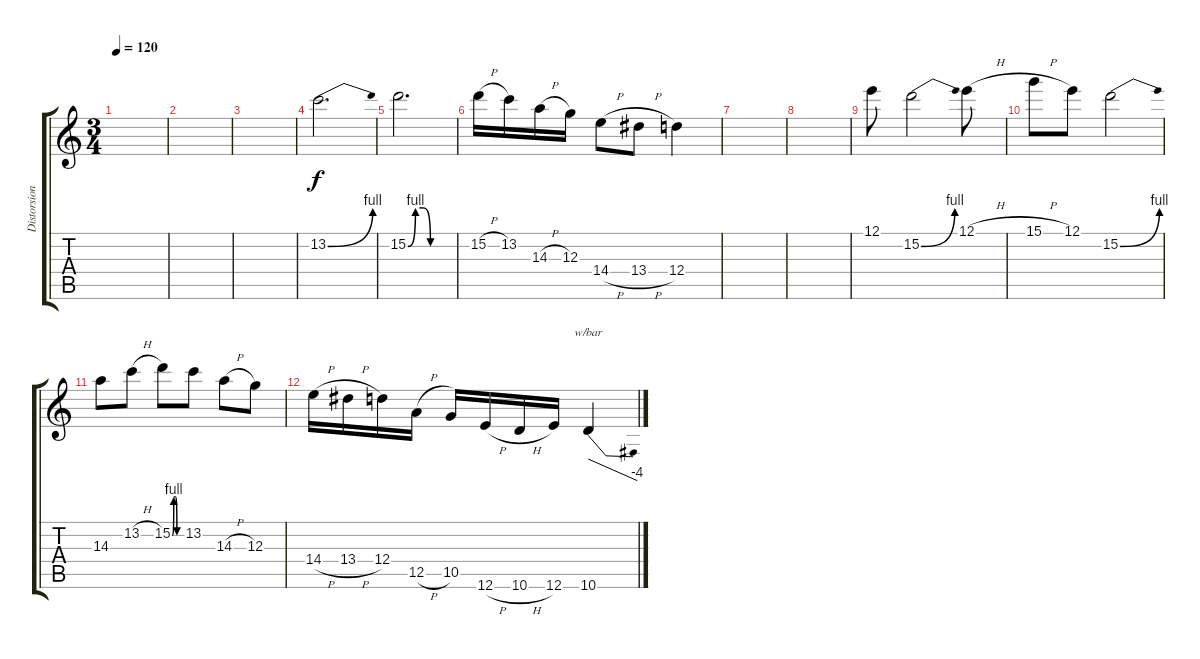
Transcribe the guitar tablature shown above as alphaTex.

\track ("Distorsion Lead" "Distorsion") {instrument distortionguitar}
\staff {score tabs}
\tuning (E4 B3 G3 D3 A2 E2) {hide}
\ts (3 4)
\tempo 120
\clef g2
\ks c
|
|
|
13.2{be (bend 0 0 60 4)}.2{d} |
15.2{be (custom 0 0 10 4 20 4 30 0 60 0)}.2{d} |
15.2{h}.16 13.2.16 14.3{h}.16 12.3.16 14.4{h}.8 13.4{h}.8 12.4.4 |
|
|
12.1.8 15.2{be (bend 0 0 60 4)}.2 12.1{h}.8 |
15.1{h}.8 12.1.8 15.2{be (bend 0 0 60 4)}.2 |
14.3.8 13.2{h}.8 15.2{be (custom 0 0 10 4 20 4 30 0 60 0)}.8 13.2.8 14.3{h}.8 12.3.8 |
14.4{h}.16 13.4{h}.16 12.4.16 12.5{h}.16 10.5.16 12.6{h}.16 10.6{h}.16 12.6.16 10.6.4{tbe (dive default 0 0 60 -16)}
